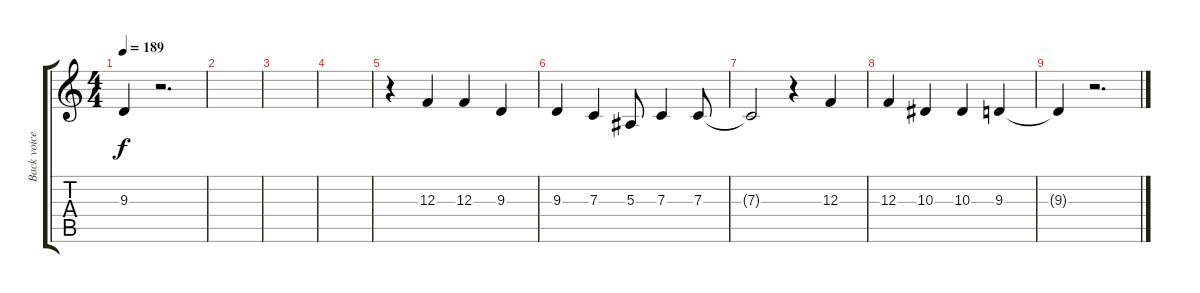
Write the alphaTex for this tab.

\track ("Back voice" "Back voice") {instrument oboe}
\staff {score tabs}
\tuning (D4 A3 F3 C3 G2 D2) {hide}
\ts (4 4)
\tempo 189
\clef g2
\ks c
9.3{t}.4{dy f} r.2{d} |
|
|
|
r.4 12.3.4 12.3.4 9.3.4 |
9.3.4 7.3.4 5.3.8 7.3.4 7.3.8 |
7.3{t}.2 r.4 12.3.4 |
12.3.4 10.3.4 10.3.4 9.3.4 |
9.3{t}.4 r.2{d}
